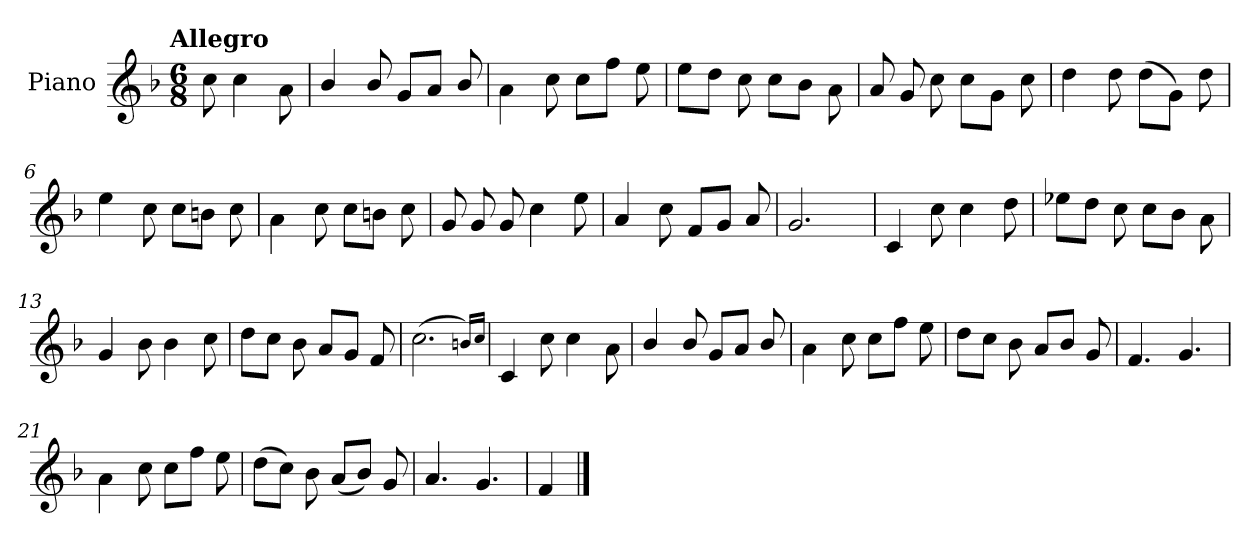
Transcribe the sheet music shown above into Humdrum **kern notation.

**kern
*part1
*staff1
*I"Piano
*I'Pno.
*clefG2
*k[b-]
!!LO:TX:omd:t=Allegro
*M6/8
*MM144
=
8cc\
4cc\
8a\
=1
4b-/
8b-/
8g/L
8a/J
8b-/
=2
4a\
8cc\
8cc\L
8ff\J
8ee\
=3
8ee\L
8dd\J
8cc\
8cc\L
8b-\J
8a\
=4
8a/
8g/
8cc\
8cc\L
8g\J
8cc\
!!LO:LB:g=z
=5
4dd\
8dd\
(>8dd\L
8g\J)
8dd\
=6
4ee\
8cc\
8cc\L
8bn\J
8cc\
=7
4a\
8cc\
8cc\L
8bn\J
8cc\
=8
8g/
8g/
8g/
4cc\
8ee\
=9
4a/
8cc\
8f/L
8g/J
8a/
=10
2.g/
=11
4c/
8cc\
4cc\
8dd\
!!LO:LB:g=z
=12
8ee-X\L
8dd\J
8cc\
8cc\L
8b-\J
8a\
=13
4g/
8b-\
4b-\
8cc\
=14
8dd\L
8cc\J
8b-\
8a/L
8g/J
8f/
=15
(>2.cc\
16qqbn/LL)
16qqcc/JJ
=16
4c/
8cc\
4cc\
8a\
=17
4b-/
8b-/
8g/L
8a/J
8b-/
!!LO:LB:g=z
=18
4a\
8cc\
8cc\L
8ff\J
8ee\
=19
8dd\L
8cc\J
8b-\
8a/L
8b-/J
8g/
=20
4.f/
4.g/
=21
4a\
8cc\
8cc\L
8ff\J
8ee\
=22
(>8dd\L
8cc\J)
8b-\
(<8a/L
8b-/J)
8g/
=23
4.a/
4.g/
=24
4f/
==
*-
